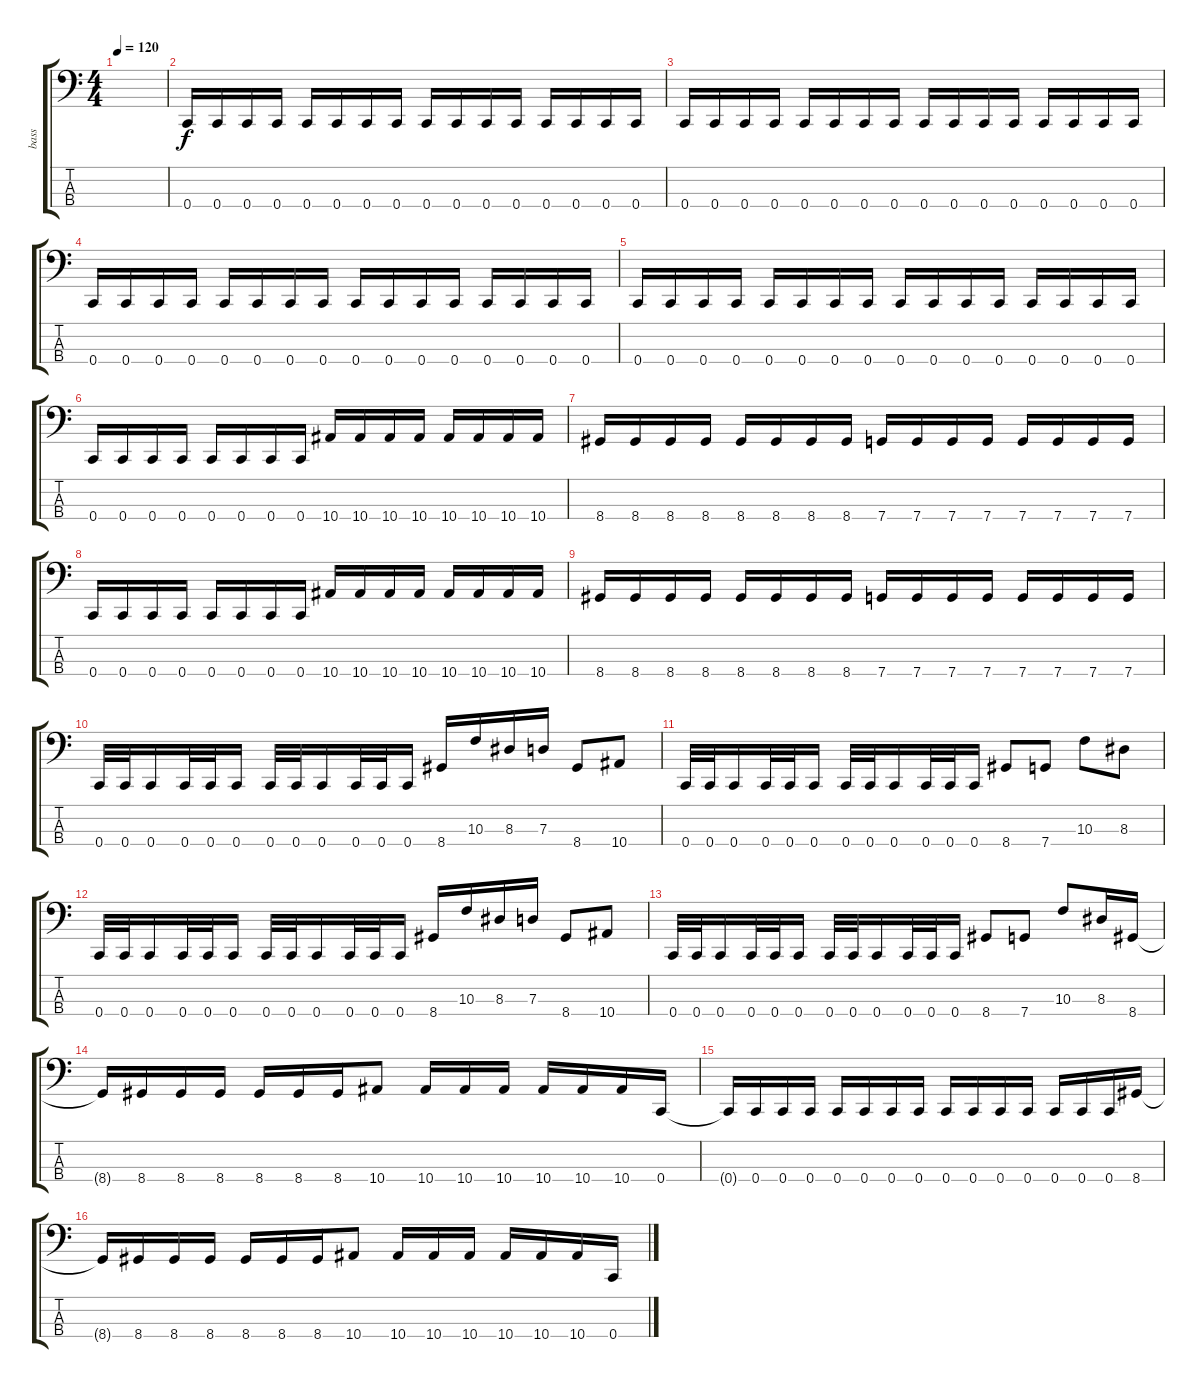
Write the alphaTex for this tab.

\track ("bass" "bass") {instrument electricbasspick}
\staff {score tabs}
\tuning (F2 C2 G1 C1) {hide}
\ts (4 4)
\tempo 120
\clef f4
\ks c
|
0.4.16 0.4.16 0.4.16 0.4.16 0.4.16 0.4.16 0.4.16 0.4.16 0.4.16 0.4.16 0.4.16 0.4.16 0.4.16 0.4.16 0.4.16 0.4.16 |
0.4.16 0.4.16 0.4.16 0.4.16 0.4.16 0.4.16 0.4.16 0.4.16 0.4.16 0.4.16 0.4.16 0.4.16 0.4.16 0.4.16 0.4.16 0.4.16 |
0.4.16 0.4.16 0.4.16 0.4.16 0.4.16 0.4.16 0.4.16 0.4.16 0.4.16 0.4.16 0.4.16 0.4.16 0.4.16 0.4.16 0.4.16 0.4.16 |
0.4.16 0.4.16 0.4.16 0.4.16 0.4.16 0.4.16 0.4.16 0.4.16 0.4.16 0.4.16 0.4.16 0.4.16 0.4.16 0.4.16 0.4.16 0.4.16 |
0.4.16 0.4.16 0.4.16 0.4.16 0.4.16 0.4.16 0.4.16 0.4.16 10.4.16 10.4.16 10.4.16 10.4.16 10.4.16 10.4.16 10.4.16 10.4.16 |
8.4.16 8.4.16 8.4.16 8.4.16 8.4.16 8.4.16 8.4.16 8.4.16 7.4.16 7.4.16 7.4.16 7.4.16 7.4.16 7.4.16 7.4.16 7.4.16 |
0.4.16 0.4.16 0.4.16 0.4.16 0.4.16 0.4.16 0.4.16 0.4.16 10.4.16 10.4.16 10.4.16 10.4.16 10.4.16 10.4.16 10.4.16 10.4.16 |
8.4.16 8.4.16 8.4.16 8.4.16 8.4.16 8.4.16 8.4.16 8.4.16 7.4.16 7.4.16 7.4.16 7.4.16 7.4.16 7.4.16 7.4.16 7.4.16 |
0.4.32 0.4.32 0.4.16 0.4.32 0.4.32 0.4.16 0.4.32 0.4.32 0.4.16 0.4.32 0.4.32 0.4.16 8.4.16 10.3.16 8.3.16 7.3.16 8.4.8 10.4.8 |
0.4.32 0.4.32 0.4.16 0.4.32 0.4.32 0.4.16 0.4.32 0.4.32 0.4.16 0.4.32 0.4.32 0.4.16 8.4.8 7.4.8 10.3.8 8.3.8 |
0.4.32 0.4.32 0.4.16 0.4.32 0.4.32 0.4.16 0.4.32 0.4.32 0.4.16 0.4.32 0.4.32 0.4.16 8.4.16 10.3.16 8.3.16 7.3.16 8.4.8 10.4.8 |
0.4.32 0.4.32 0.4.16 0.4.32 0.4.32 0.4.16 0.4.32 0.4.32 0.4.16 0.4.32 0.4.32 0.4.16 8.4.8 7.4.8 10.3.8 8.3.16 8.4.16 |
8.4{t}.16 8.4.16 8.4.16 8.4.16 8.4.16 8.4.16 8.4.16 10.4.8 10.4.16 10.4.16 10.4.16 10.4.16 10.4.16 10.4.16 0.4.16 |
0.4{t}.16 0.4.16 0.4.16 0.4.16 0.4.16 0.4.16 0.4.16 0.4.16 0.4.16 0.4.16 0.4.16 0.4.16 0.4.16 0.4.16 0.4.16 8.4.16 |
8.4{t}.16 8.4.16 8.4.16 8.4.16 8.4.16 8.4.16 8.4.16 10.4.8 10.4.16 10.4.16 10.4.16 10.4.16 10.4.16 10.4.16 0.4.16
